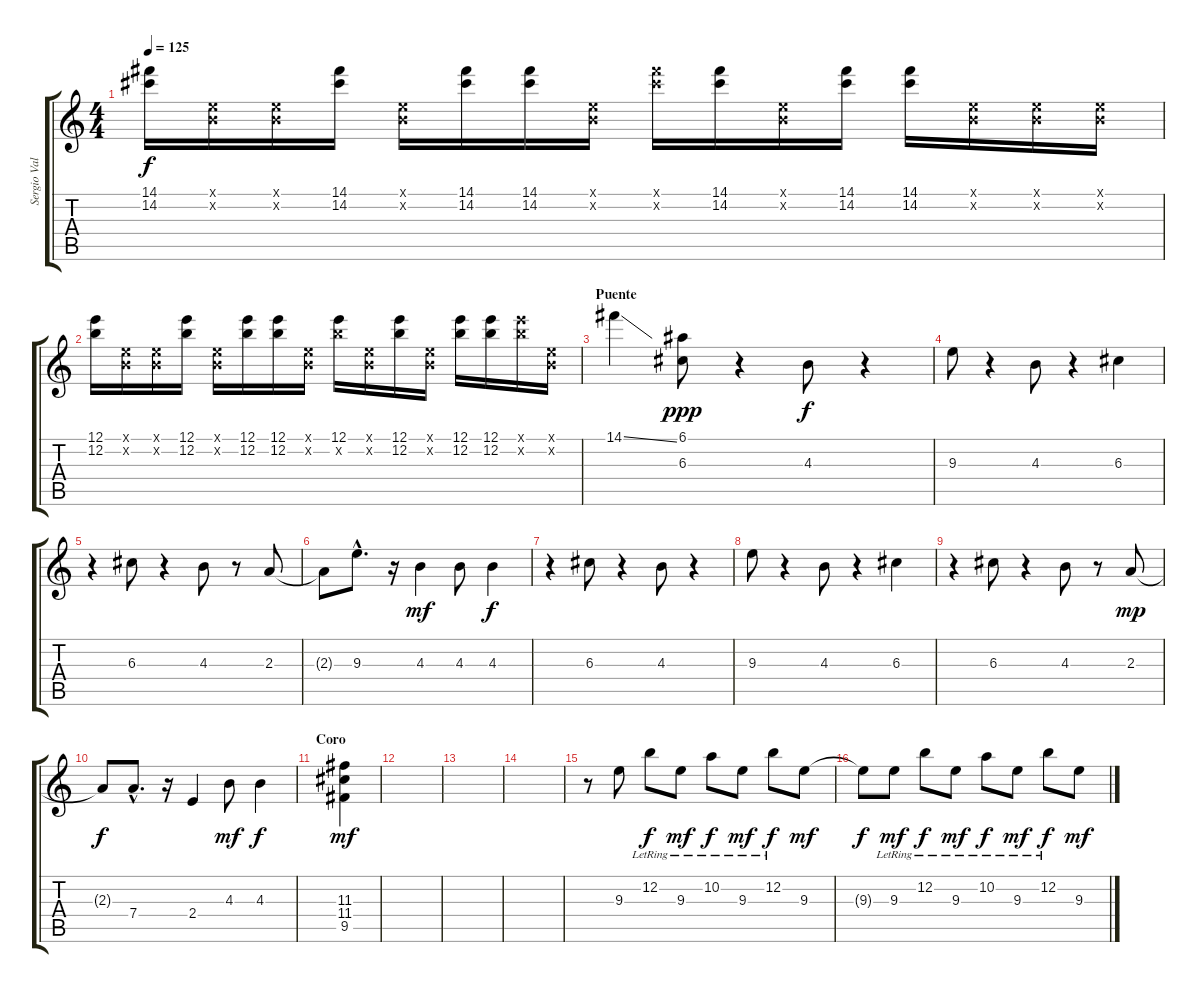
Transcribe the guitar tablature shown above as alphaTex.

\track ("Sergio Vallín" "Sergio Val") {instrument overdrivenguitar}
\staff {score tabs}
\tuning (E4 B3 G3 D3 A2 E2) {hide}
\ts (4 4)
\tempo 125
\clef g2
\ks c
(14.1 14.2).16{dy f} (0.1{x} 0.2{x}).16 (0.1{x} 0.2{x}).16 (14.1 14.2).16 (0.1{x} 0.2{x}).16 (14.1 14.2).16 (14.1 14.2).16 (0.1{x} 0.2{x}).16 (14.1{x} 14.2{x}).16 (14.1 14.2).16 (0.1{x} 0.2{x}).16 (14.1 14.2).16 (14.1 14.2).16 (0.1{x} 0.2{x}).16 (0.1{x} 0.2{x}).16 (0.1{x} 0.2{x}).16 |
(12.1 12.2).16 (0.1{x} 0.2{x}).16 (0.1{x} 0.2{x}).16 (12.1 12.2).16 (0.1{x} 0.2{x}).16 (12.1 12.2).16 (12.1 12.2).16 (0.1{x} 0.2{x}).16 (12.1 12.2{x}).16 (0.1{x} 0.2{x}).16 (12.1 12.2).16 (0.1{x} 0.2{x}).16 (12.1 12.2).16 (12.1 12.2).16 (12.1{x} 12.2{x}).16 (0.1{x} 0.2{x}).16 |
\section ("" "Puente")
14.1{ss}.4 (6.1 6.3).8{dy ppp volume 13 instrument distortionguitar} r.4 4.3.8{dy f} r.4 |
9.3.8 r.4 4.3.8 r.4 6.3.4 |
r.4 6.3.8 r.4 4.3.8 r.8 2.3.8 |
2.3{t}.8 9.3{hac}.8{d} r.16 4.3.4{dy mf} 4.3.8 4.3.4{dy f} |
r.4 6.3.8{volume 13 instrument distortionguitar} r.4 4.3.8 r.4 |
9.3.8 r.4 4.3.8 r.4 6.3.4 |
r.4 6.3.8 r.4 4.3.8 r.8 2.3.8{dy mp} |
2.3{t}.8{dy f} 7.4{hac}.8{d} r.16 2.4.4 4.3.8{dy mf} 4.3.4{dy f} |
\section ("" "Coro")
(11.3 11.4 9.5).4{dy mf volume 11 instrument distortionguitar} |
|
|
|
r.8{volume 14 instrument overdrivenguitar} 9.3.8 12.2{lr}.8{dy f} 9.3{lr}.8{dy mf} 10.2{lr}.8{dy f} 9.3{lr}.8{dy mf} 12.2{lr}.8{dy f} 9.3.8{dy mf} |
9.3{t}.8{dy f} 9.3{lr}.8{dy mf} 12.2{lr}.8{dy f} 9.3{lr}.8{dy mf} 10.2{lr}.8{dy f} 9.3{lr}.8{dy mf} 12.2{lr}.8{dy f} 9.3.8{dy mf}
